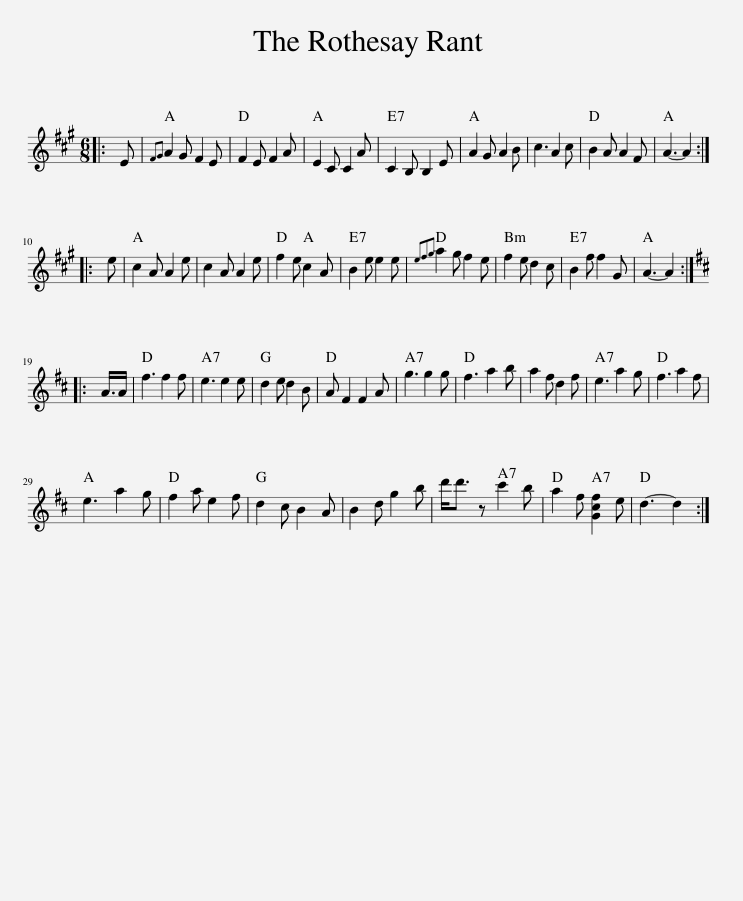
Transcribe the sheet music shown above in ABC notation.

X:1
L:1/8
M:6/8
I:linebreak $
K:A
V:1 treble
V:1
|: E |{FG} A2 G F2 E | F2 E F2 A | E2 C C2 A | C2 B, B,2 E | %5
 A2 G A2 B | c3 A2 c | B2 A A2 F | A3- A2 ::$ e | %10
 c2 A A2 e | c2 A A2 e | f2 e c2 A | B2 e e2 e |{efg} a2 g f2 e | %15
 f2 e d2 c | B2 f f2 G | A3- A2 ::$[K:D] A3/4A/ | f3 f2 f | %20
 e3 e2 e | d2 e d2 B | A F2 F2 A | g3 g2 g | f3 a2 b | %25
 a2 f d2 f | e3 a2 g | f3 a2 f |$ e3 a2 g | f2 a e2 f | %30
 d2 c B2 A | B2 d g2 b | d'<d' z c'2 b | a2 f [Gcf]2 e | d3- d2 :| %35
